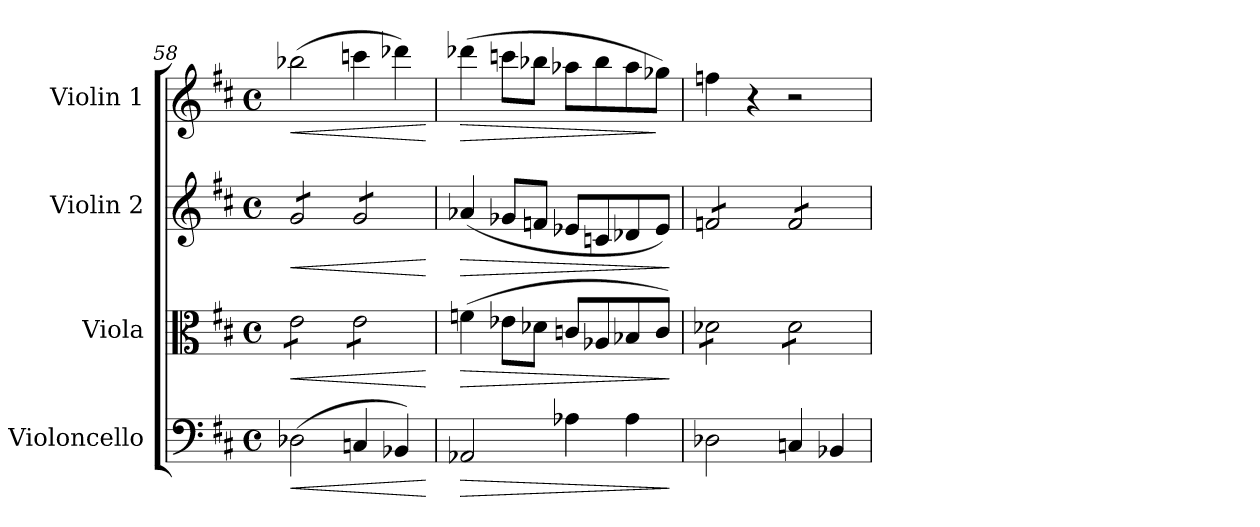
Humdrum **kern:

**kern	**dynam	**kern	**dynam	**kern	**dynam	**kern	**dynam
*part4	*part4	*part3	*part3	*part2	*part2	*part1	*part1
*staff4	*staff4	*staff3	*staff3	*staff2	*staff2	*staff1	*staff1
*I"Violoncello	*	*I"Viola	*	*I"Violin 2	*	*I"Violin 1	*
*I'Vc	*	*I'Vla	*	*I'Vln	*	*I'Vln	*
*clefF4	*	*clefC3	*	*clefG2	*	*clefG2	*
*k[f#c#]	*	*k[f#c#]	*	*k[f#c#]	*	*k[f#c#]	*
*M4/4	*	*M4/4	*	*M4/4	*	*M4/4	*
*met(c)	*	*met(c)	*	*met(c)	*	*met(c)	*
=58	=58	=58	=58	=58	=58	=58	=58
!	!LO:HP:b	!	!LO:HP:b	!	!LO:HP:b	!	!LO:HP:b
*	*	*tremolo	*	*	*	*	*
*	*	*	*	*tremolo	*	*	*
(2D-X\	<	8e\L	<	8g/L	<	(2bb-X\	<
.	.	8e\	.	8g/	.	.	.
.	.	8e\	.	8g/	.	.	.
.	.	8e\J	.	8g/J	.	.	.
4Cn/	.	8e\L	.	8g/L	.	4cccn\	.
.	.	8e\	.	8g/	.	.	.
4BB-X/)	.	8e\	.	8g/	.	4ddd-X\)	.
.	.	8e\J	.	8g/J	.	.	.
*	*	*	*	*Xtremolo	*	*	*
*	*	*Xtremolo	*	*	*	*	*
.	[	.	[	.	[	.	[
=59	=59	=59	=59	=59	=59	=59	=59
!	!LO:HP:b	!	!LO:HP:b	!	!LO:HP:b	!	!LO:HP:b
2AA-X/	>	(>4fn\	>	(<4a-X/	>	(4ddd-X\	>
.	.	8e-X\L	.	8g-X/L	.	8cccn\L	.
.	.	8d-X\J	.	8fn/J	.	8bb-X\J	.
4A-X\	.	8cn/L	.	8e-X/L	.	8aa-X\L	.
.	.	8A-X/	.	8cn/	.	8bb-\	.
4A-\	.	8B-X/	.	8d-X/	.	8aa-\	.
.	.	8c/J)	.	8e-/J)	.	8gg-X\J)	]
.	]	.	]	.	]	.	.
=60	=60	=60	=60	=60	=60	=60	=60
*	*	*tremolo	*	*	*	*	*
*	*	*	*	*tremolo	*	*	*
2D-X\	.	8d-X\L	.	8fn/L	.	4ffn\	.
.	.	8d-X\	.	8fn/	.	.	.
.	.	8d-X\	.	8fn/	.	4r	.
.	.	8d-X\J	.	8fn/J	.	.	.
4Cn/	.	8d-\L	.	8f/L	.	2r	.
.	.	8d-\	.	8f/	.	.	.
4BB-X/	.	8d-\	.	8f/	.	.	.
.	.	8d-\J	.	8f/J	.	.	.
*	*	*	*	*Xtremolo	*	*	*
*	*	*Xtremolo	*	*	*	*	*
=	=	=	=	=	=	=	=
*-	*-	*-	*-	*-	*-	*-	*-
